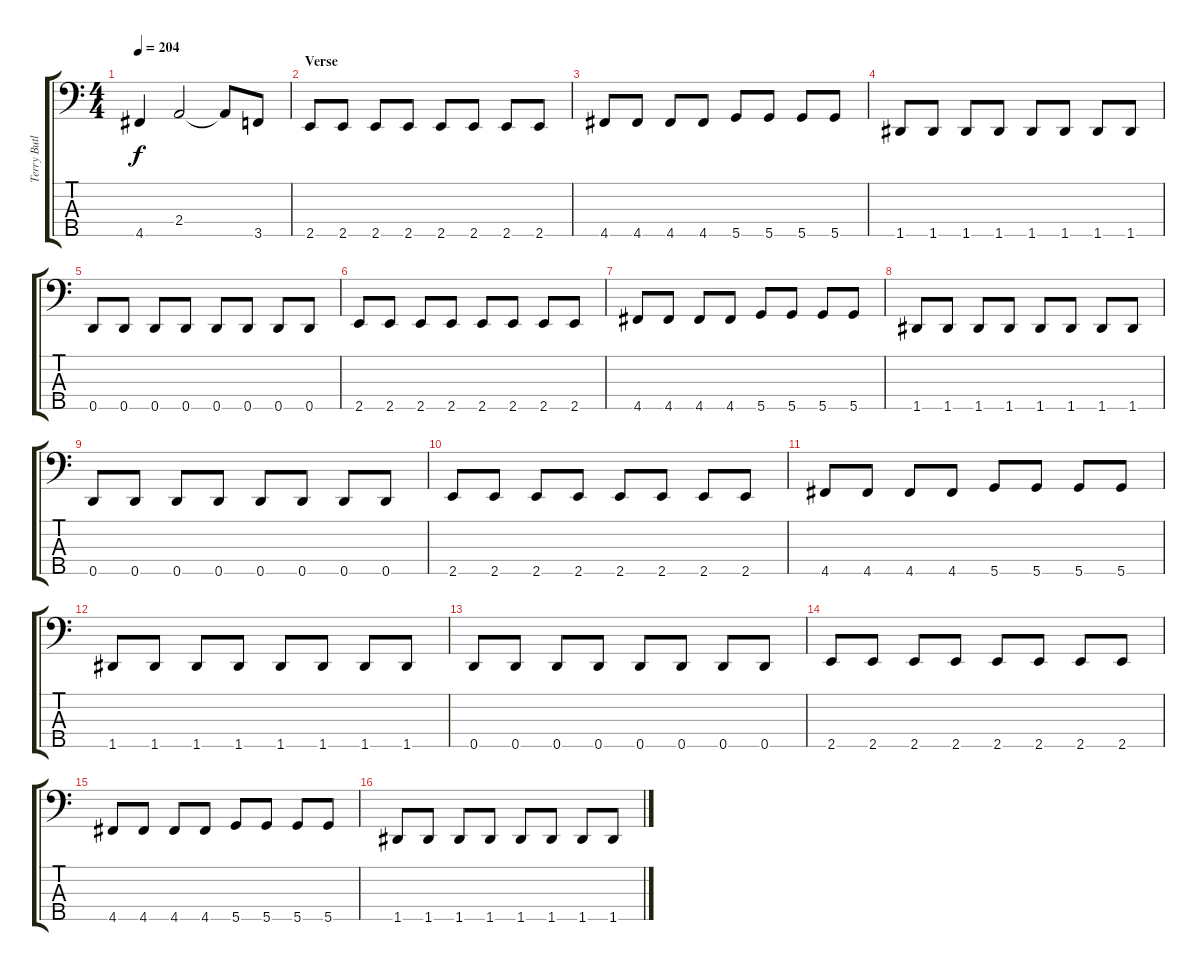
\track ("Terry Butler" "Terry Butl") {instrument electricbassfinger}
\staff {score tabs}
\tuning (A2 F2 C2 G1 D1) {hide}
\ts (4 4)
\tempo 204
\clef f4
\ks c
4.5.4{dy f} 2.4.2 2.4{t}.8 3.5.8 |
\section ("" "Verse")
2.5.8 2.5.8 2.5.8 2.5.8 2.5.8 2.5.8 2.5.8 2.5.8 |
4.5.8 4.5.8 4.5.8 4.5.8 5.5.8 5.5.8 5.5.8 5.5.8 |
1.5.8 1.5.8 1.5.8 1.5.8 1.5.8 1.5.8 1.5.8 1.5.8 |
0.5.8 0.5.8 0.5.8 0.5.8 0.5.8 0.5.8 0.5.8 0.5.8 |
2.5.8 2.5.8 2.5.8 2.5.8 2.5.8 2.5.8 2.5.8 2.5.8 |
4.5.8 4.5.8 4.5.8 4.5.8 5.5.8 5.5.8 5.5.8 5.5.8 |
1.5.8 1.5.8 1.5.8 1.5.8 1.5.8 1.5.8 1.5.8 1.5.8 |
0.5.8 0.5.8 0.5.8 0.5.8 0.5.8 0.5.8 0.5.8 0.5.8 |
2.5.8 2.5.8 2.5.8 2.5.8 2.5.8 2.5.8 2.5.8 2.5.8 |
4.5.8 4.5.8 4.5.8 4.5.8 5.5.8 5.5.8 5.5.8 5.5.8 |
1.5.8 1.5.8 1.5.8 1.5.8 1.5.8 1.5.8 1.5.8 1.5.8 |
0.5.8 0.5.8 0.5.8 0.5.8 0.5.8 0.5.8 0.5.8 0.5.8 |
2.5.8 2.5.8 2.5.8 2.5.8 2.5.8 2.5.8 2.5.8 2.5.8 |
4.5.8 4.5.8 4.5.8 4.5.8 5.5.8 5.5.8 5.5.8 5.5.8 |
1.5.8 1.5.8 1.5.8 1.5.8 1.5.8 1.5.8 1.5.8 1.5.8
